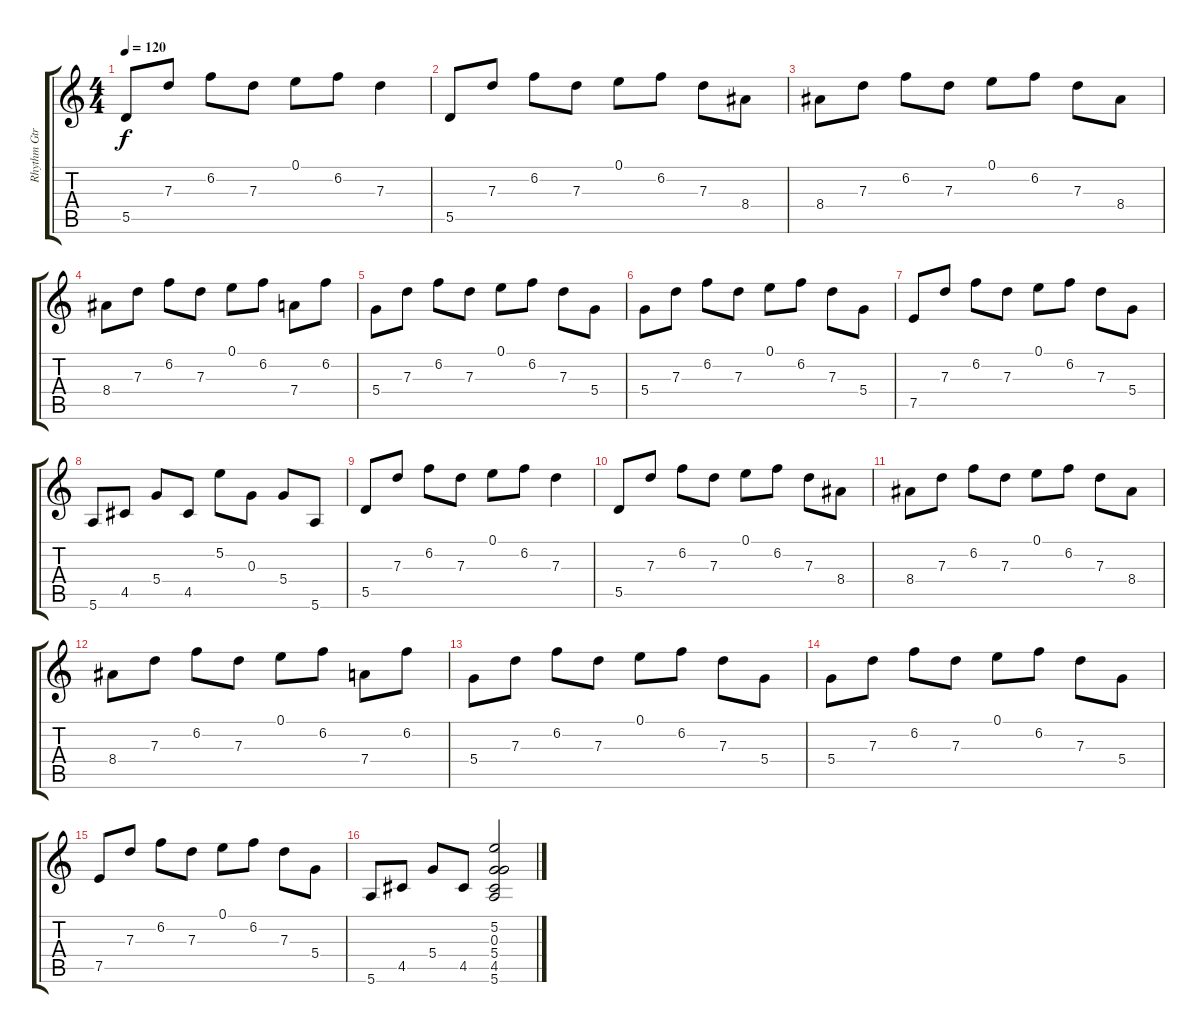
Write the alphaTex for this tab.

\track ("Rhythm Gtr." "Rhythm Gtr") {instrument acousticguitarsteel}
\staff {score tabs}
\tuning (E4 B3 G3 D3 A2 E2) {hide}
\ts (4 4)
\tempo 120
\clef g2
\ks c
5.5.8{dy f instrument acousticguitarsteel} 7.3.8 6.2.8 7.3.8 0.1.8 6.2.8 7.3.4 |
5.5.8 7.3.8 6.2.8 7.3.8 0.1.8 6.2.8 7.3.8 8.4.8 |
8.4.8 7.3.8 6.2.8 7.3.8 0.1.8 6.2.8 7.3.8 8.4.8 |
8.4.8 7.3.8 6.2.8 7.3.8 0.1.8 6.2.8 7.4.8 6.2.8 |
5.4.8 7.3.8 6.2.8 7.3.8 0.1.8 6.2.8 7.3.8 5.4.8 |
5.4.8 7.3.8 6.2.8 7.3.8 0.1.8 6.2.8 7.3.8 5.4.8 |
7.5.8 7.3.8 6.2.8 7.3.8 0.1.8 6.2.8 7.3.8 5.4.8 |
5.6.8 4.5.8 5.4.8 4.5.8 5.2.8 0.3.8 5.4.8 5.6.8 |
5.5.8 7.3.8 6.2.8 7.3.8 0.1.8 6.2.8 7.3.4 |
5.5.8 7.3.8 6.2.8 7.3.8 0.1.8 6.2.8 7.3.8 8.4.8 |
8.4.8 7.3.8 6.2.8 7.3.8 0.1.8 6.2.8 7.3.8 8.4.8 |
8.4.8 7.3.8 6.2.8 7.3.8 0.1.8 6.2.8 7.4.8 6.2.8 |
5.4.8 7.3.8 6.2.8 7.3.8 0.1.8 6.2.8 7.3.8 5.4.8 |
5.4.8 7.3.8 6.2.8 7.3.8 0.1.8 6.2.8 7.3.8 5.4.8 |
7.5.8 7.3.8 6.2.8 7.3.8 0.1.8 6.2.8 7.3.8 5.4.8 |
5.6.8 4.5.8 5.4.8 4.5.8 (5.2 0.3 5.4 4.5 5.6).2
